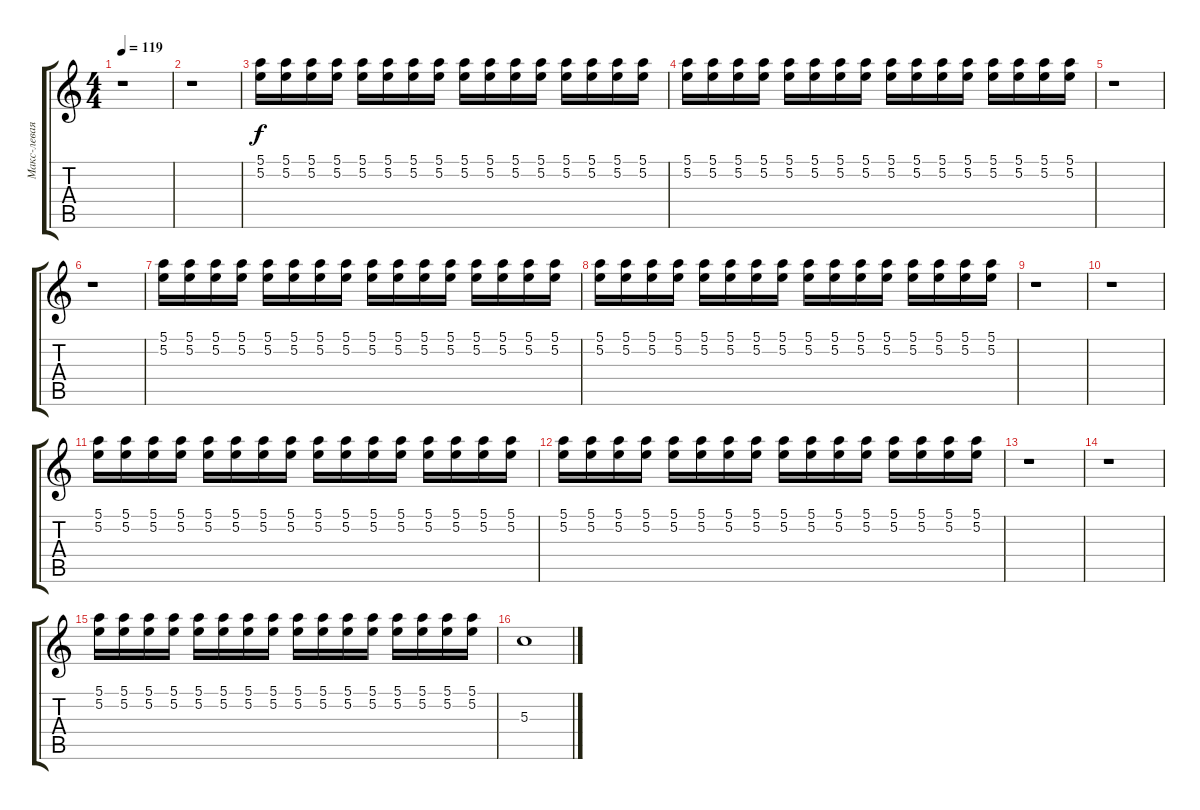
\track ("Макс-левая гитара" "Макс-левая") {instrument distortionguitar}
\staff {score tabs}
\tuning (E4 B3 G3 D3 A2 E2) {hide}
\ts (4 4)
\tempo 119
\clef g2
\ks c
r.1{dy f} |
r.1 |
(5.1 5.2).16 (5.1 5.2).16 (5.1 5.2).16 (5.1 5.2).16 (5.1 5.2).16 (5.1 5.2).16 (5.1 5.2).16 (5.1 5.2).16 (5.1 5.2).16 (5.1 5.2).16 (5.1 5.2).16 (5.1 5.2).16 (5.1 5.2).16 (5.1 5.2).16 (5.1 5.2).16 (5.1 5.2).16 |
(5.1 5.2).16 (5.1 5.2).16 (5.1 5.2).16 (5.1 5.2).16 (5.1 5.2).16 (5.1 5.2).16 (5.1 5.2).16 (5.1 5.2).16 (5.1 5.2).16 (5.1 5.2).16 (5.1 5.2).16 (5.1 5.2).16 (5.1 5.2).16 (5.1 5.2).16 (5.1 5.2).16 (5.1 5.2).16 |
r.1 |
r.1 |
(5.1 5.2).16 (5.1 5.2).16 (5.1 5.2).16 (5.1 5.2).16 (5.1 5.2).16 (5.1 5.2).16 (5.1 5.2).16 (5.1 5.2).16 (5.1 5.2).16 (5.1 5.2).16 (5.1 5.2).16 (5.1 5.2).16 (5.1 5.2).16 (5.1 5.2).16 (5.1 5.2).16 (5.1 5.2).16 |
(5.1 5.2).16 (5.1 5.2).16 (5.1 5.2).16 (5.1 5.2).16 (5.1 5.2).16 (5.1 5.2).16 (5.1 5.2).16 (5.1 5.2).16 (5.1 5.2).16 (5.1 5.2).16 (5.1 5.2).16 (5.1 5.2).16 (5.1 5.2).16 (5.1 5.2).16 (5.1 5.2).16 (5.1 5.2).16 |
r.1 |
r.1 |
(5.1 5.2).16 (5.1 5.2).16 (5.1 5.2).16 (5.1 5.2).16 (5.1 5.2).16 (5.1 5.2).16 (5.1 5.2).16 (5.1 5.2).16 (5.1 5.2).16 (5.1 5.2).16 (5.1 5.2).16 (5.1 5.2).16 (5.1 5.2).16 (5.1 5.2).16 (5.1 5.2).16 (5.1 5.2).16 |
(5.1 5.2).16 (5.1 5.2).16 (5.1 5.2).16 (5.1 5.2).16 (5.1 5.2).16 (5.1 5.2).16 (5.1 5.2).16 (5.1 5.2).16 (5.1 5.2).16 (5.1 5.2).16 (5.1 5.2).16 (5.1 5.2).16 (5.1 5.2).16 (5.1 5.2).16 (5.1 5.2).16 (5.1 5.2).16 |
r.1 |
r.1 |
(5.1 5.2).16 (5.1 5.2).16 (5.1 5.2).16 (5.1 5.2).16 (5.1 5.2).16 (5.1 5.2).16 (5.1 5.2).16 (5.1 5.2).16 (5.1 5.2).16 (5.1 5.2).16 (5.1 5.2).16 (5.1 5.2).16 (5.1 5.2).16 (5.1 5.2).16 (5.1 5.2).16 (5.1 5.2).16 |
5.3.1
